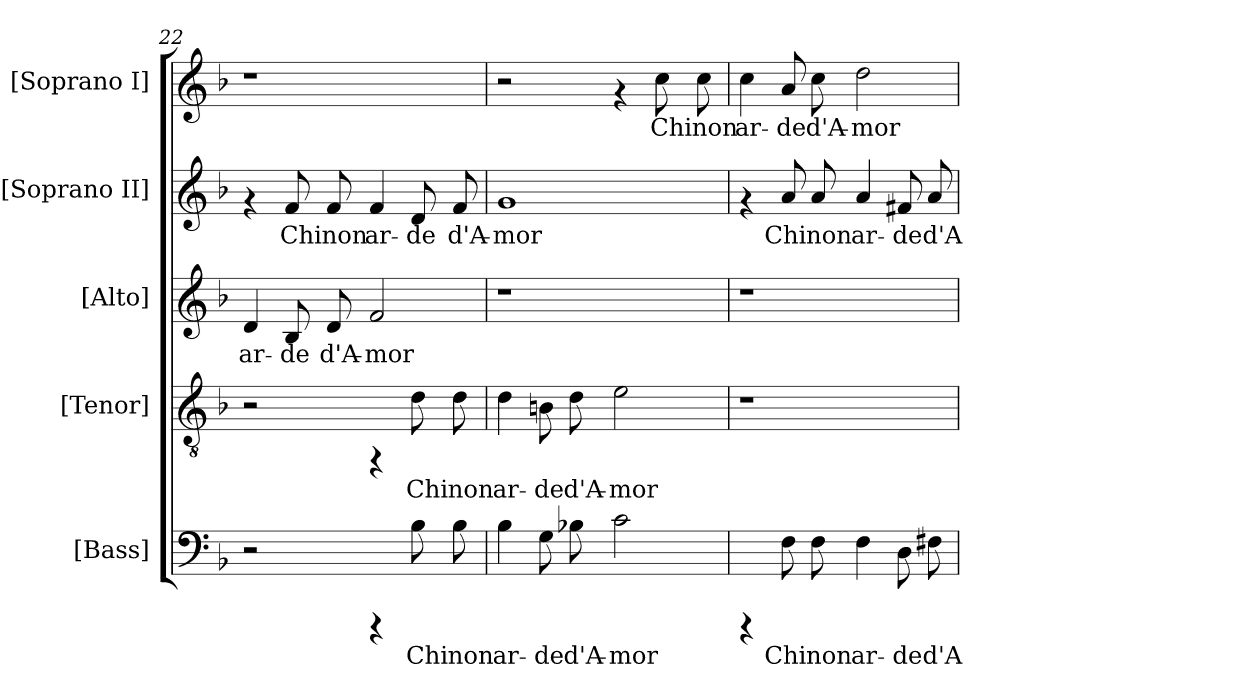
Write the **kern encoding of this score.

**kern	**text	**kern	**text	**kern	**text	**kern	**text	**kern	**text
*part5	*part5	*part4	*part4	*part3	*part3	*part2	*part2	*part1	*part1
*staff5	*staff5	*staff4	*staff4	*staff3	*staff3	*staff2	*staff2	*staff1	*staff1
*I"[Bass]	*	*I"[Tenor]	*	*I"[Alto]	*	*I"[Soprano II]	*	*I"[Soprano I]	*
!!LO:PB:g=z
*clefF4	*	*clefGv2	*	*clefG2	*	*clefG2	*	*clefG2	*
*k[b-]	*	*k[b-]	*	*k[b-]	*	*k[b-]	*	*k[b-]	*
*F:	*	*F:	*	*F:	*	*F:	*	*F:	*
=22	=22	=22	=22	=22	=22	=22	=22	=22	=22
!	!	!	!	!	!LO:LY:b:cj	!	!	!	!
2r	.	2r	.	4d/	ar-	4rf	.	1r	.
!	!	!	!	!	!LO:LY:b:cj	!	!LO:LY:b:cj	!	!
.	.	.	.	8B-/	-de	8f/	Chi	.	.
!	!	!	!	!	!LO:LY:b:cj	!	!LO:LY:b:cj	!	!
.	.	.	.	8d/	d'A-	8f/	non	.	.
!	!	!	!	!	!LO:LY:b:cj	!	!LO:LY:b:cj	!	!
4rCCC	.	4rFF	.	2f/	-mor	4f/	ar-	.	.
!	!LO:LY:b:cj	!	!LO:LY:b:cj	!	!	!	!LO:LY:b:cj	!	!
8B-\	Chi	8d\	Chi	.	.	8d/	-de	.	.
!	!LO:LY:b:cj	!	!LO:LY:b:cj	!	!	!	!LO:LY:b:cj	!	!
8B-\	non	8d\	non	.	.	8f/	d'A-	.	.
=23	=23	=23	=23	=23	=23	=23	=23	=23	=23
!	!LO:LY:b:cj	!	!LO:LY:b:cj	!	!	!	!LO:LY:b:cj	!	!
4B-\	ar-	4d\	ar-	1r	.	1g	-mor	2r	.
!	!LO:LY:b:cj	!	!LO:LY:b:cj	!	!	!	!	!	!
8G\	-de	8Bn\	-de	.	.	.	.	.	.
!	!LO:LY:b:cj	!	!LO:LY:b:cj	!	!	!	!	!	!
8B-X\	d'A-	8d\	d'A-	.	.	.	.	.	.
!	!LO:LY:b:cj	!	!LO:LY:b:cj	!	!	!	!	!	!
2c\	-mor	2e\	-mor	.	.	.	.	4rf	.
!	!	!	!	!	!	!	!	!	!LO:LY:b:cj
.	.	.	.	.	.	.	.	8cc\	Chi
!	!	!	!	!	!	!	!	!	!LO:LY:b:cj
.	.	.	.	.	.	.	.	8cc\	non
=24	=24	=24	=24	=24	=24	=24	=24	=24	=24
!	!	!	!	!	!	!	!	!	!LO:LY:b:cj
4rCCC	.	1r	.	1r	.	4rf	.	4cc\	ar-
!	!LO:LY:b:cj	!	!	!	!	!	!LO:LY:b:cj	!	!LO:LY:b:cj
8F\	Chi	.	.	.	.	8a/	Chi	8a/	-de
!	!LO:LY:b:cj	!	!	!	!	!	!LO:LY:b:cj	!	!LO:LY:b:cj
8F\	non	.	.	.	.	8a/	non	8cc\	d'A-
!	!LO:LY:b:cj	!	!	!	!	!	!LO:LY:b:cj	!	!LO:LY:b:cj
4F\	ar-	.	.	.	.	4a/	ar-	2dd\	-mor
!	!LO:LY:b:cj	!	!	!	!	!	!LO:LY:b:cj	!	!
8D\	-de	.	.	.	.	8f#X/	-de	.	.
!	!LO:LY:b:cj	!	!	!	!	!	!LO:LY:b:cj	!	!
8F#X\	d'A-	.	.	.	.	8a/	d'A-	.	.
=	=	=	=	=	=	=	=	=	=
*-	*-	*-	*-	*-	*-	*-	*-	*-	*-
